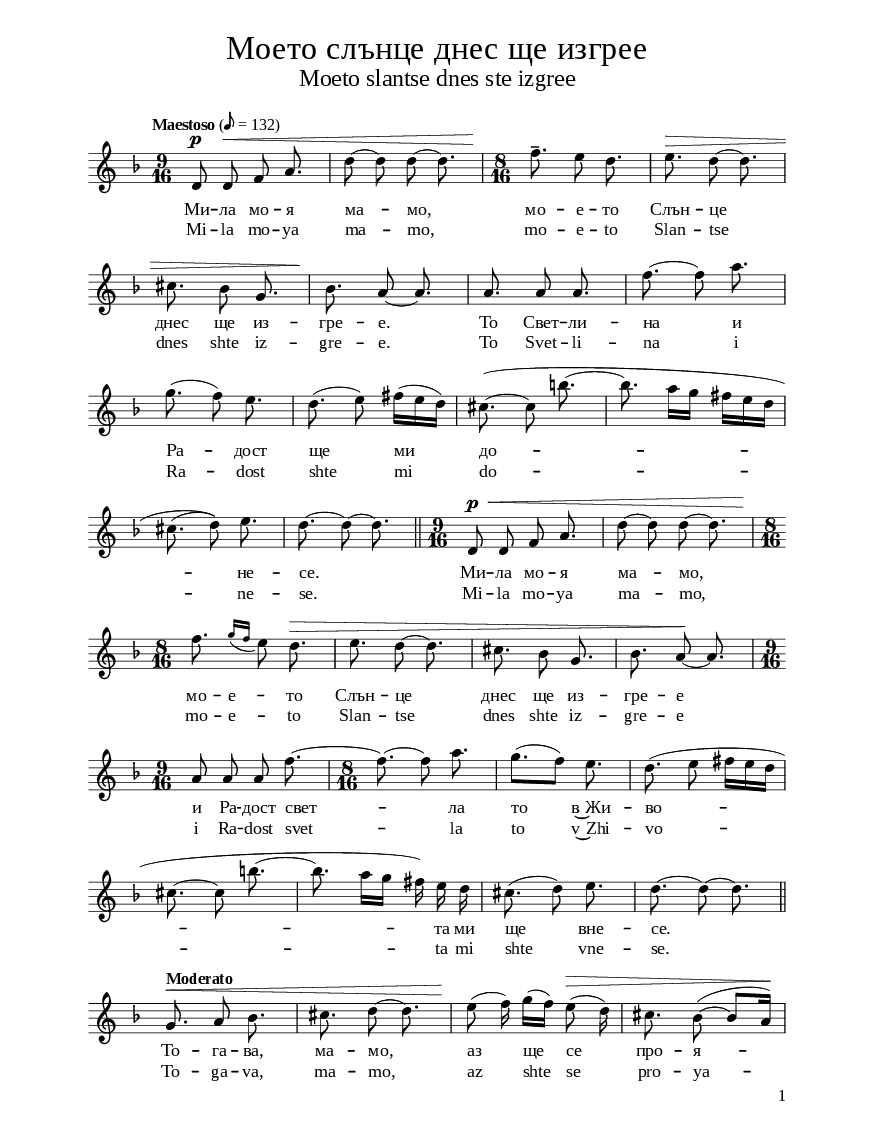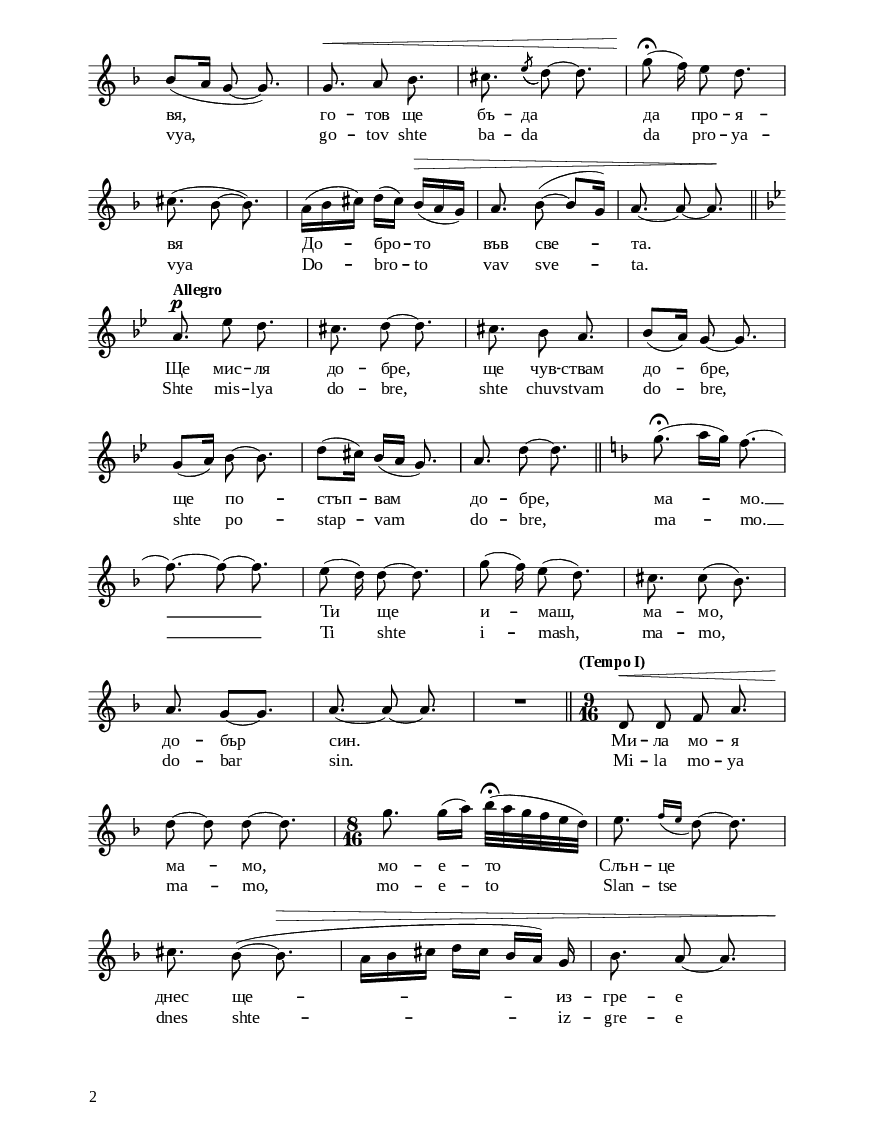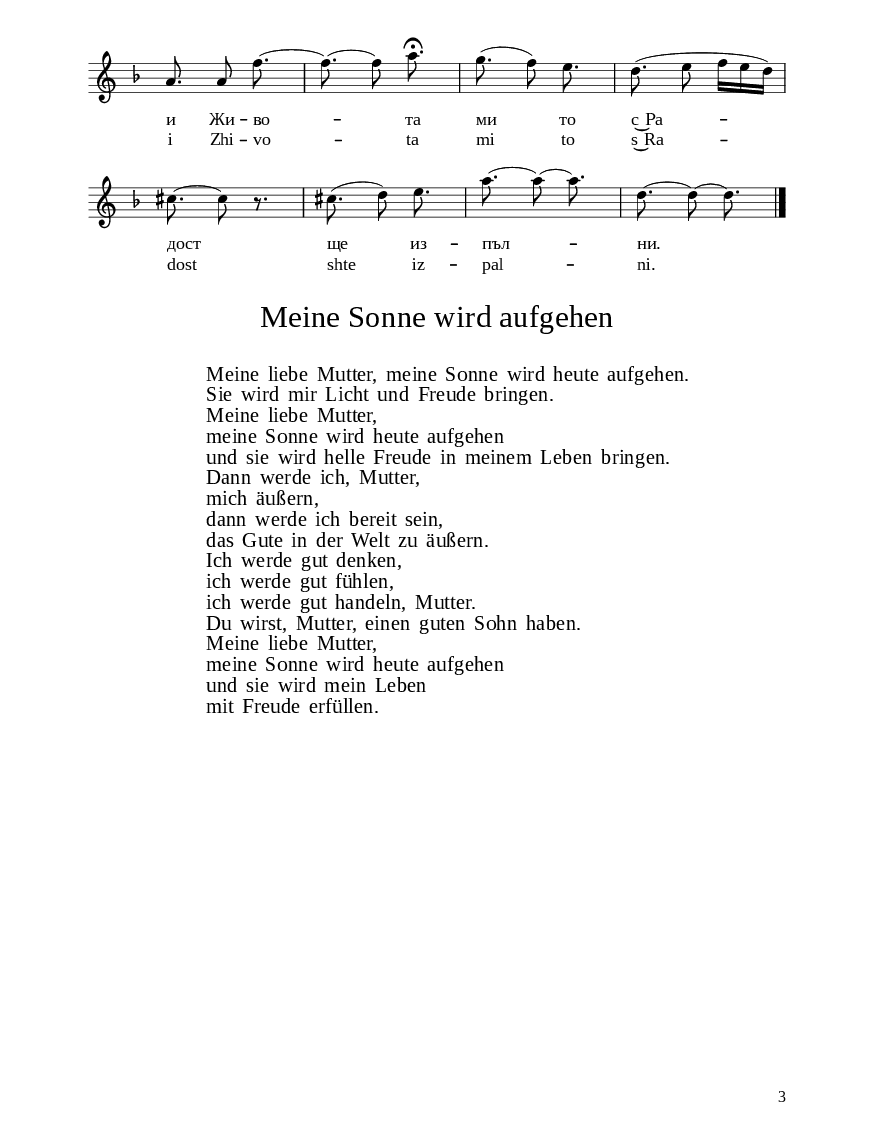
\version "2.24.0"

% include paper part and global functions
\include "include/globals.ily"

\bookpart {
  \label #'ref212
  \tocItem \markup "Моето слънце днес ще изгрее – Moeto slantse dnes ste izgree "
  \include "include/bookpart-paper.ily"
  \score {
    \include "include/score-layout.ily"

    \new Voice \absolute {
      \clef treble
      \key d \minor
      \time 9/16
      \tempoFunc "Maestoso" 8 "132"
      \autoBeamOff

      d'8 ^\p  d'8 ^\<  f'8  a'8. | % 2
      d''8 ~   d''8  d''8 ~  d''8.
      | % 3
      \time 8/16  | % 3
      f''8. -- ^\!  e''8  d''8. | % 4
      e''8. ^\>  d''8 ~  d''8. \break | % 5
      cis''8.  bes'8  g'8. | % 6
      bes'8. ^\!  a'8 ~   a'8. | % 7
      a'8.  a'8  a'8. | % 8
      f''8. ~   f''8  a''8. \break | % 9
      g''8. (   f''8 ) e''8. |
      d''8. (   e''8 )   fis''16 ( [
      e''16  d''16 ) ] | % 11
      cis''8. \=1( ~   cis''8  b''8. ~  | % 12
      b''8.  a''16 [  g''16 ]  fis''16
      [  e''16  d''16 ] \break | % 13
      cis''8. (   d''8 ) \=1)   e''8. | % 14
      d''8. ~   d''8 ~  d''8. \bar "||"
      \time 9/16  | % 15
      d'8 ^\p ^\<  d'8  f'8  a'8. | % 16
      d''8 ~   d''8  d''8 ~  d''8.
      \break | % 17
      \time 8/16  | % 17
      f''8. ^\! \acciaccatura {  g''16 [  f''16 ] }
      e''8 d''8. ^\> | % 18
      e''8.  d''8 ~   d''8.  | % 19
      cis''8.  bes'8  g'8. |
      bes'8.  a'8 ~  ^\!  a'8.  \break | % 21
      \time 9/16  | % 21
      a'8  a'8  a'8   f''8. ~  | % 22
      \time 8/16  | % 22
      f''8. ~   f''8   a''8. | % 23
      g''8. ( [  f''8 ) ]  e''8. | % 24
      d''8. (   e''8   fis''16 [
      e''16  d''16 ] \break | % 25
      cis''8. ~   cis''8  b''8. ~  | % 26
      b''8.  a''16   [g''16 ] fis''16 )
      e''16  d''16 | % 27
      cis''8. (   d''8 )  e''8.  | % 28
      d''8. ~   d''8 ~  d''8.  \bar "||"
      \break | % 29
      \tempo "Moderato" g'8.^\<  a'8
      bes'8. |
      cis''8.  d''8 ~   d''8.  | % 31
      e''8 (  ^\!  f''16 )   g''16 (
      [f''16] )  e''8 ( ^\>  d''16 )  | % 32
      cis''8.   bes'8 ( ~   bes'8 [  a'16
      ) ] ^\! \break | % 33
      bes'8 (    [a'16]   g'8 ~  g'8. )  | % 34
      g'8. ^\<  a'8  bes'8. | % 35
      cis''8. \acciaccatura {  e''8 ( }  d''8 )
      ~  d''8. | % 36
      g''8 ( ^\fermata  _\!  f''16 )   e''8
      d''8.  | % 37
      cis''8. (   bes'8 ~  bes'8. )  | % 38
      a'16 ( [  bes'16  cis''16 ) ]
      d''16 ( [  cis''16 ) ]  bes'16 ( [ ^\>  a'16
      g'16 ) ] | % 39
      a'8.  bes'8 ( ~  bes'8 [  g'16 ) ] |

      a'8. ~   a'8 ~  a'8.  ^\! \bar "||"
      \break | % 41
      \key bes \major | % 41
      \tempo "Allegro" a'8. ^\p  es''8
      d''8. | % 42
      cis''8.  d''8 ~   d''8.  | % 43
      cis''8.  bes'8  a'8. | % 44
      bes'8 ( [  a'16 )  ] g'8 ~  g'8.  \break
      | % 45
      g'8 ( [  a'16 )  ] bes'8 ~  bes'8.  | % 46
      d''8 ( [  cis''16 ) ]  bes'16 ( [
      a'16 ] g'8. )  | % 47
      a'8.  d''8 ~   d''8.  \bar "||"
      \key f \major | % 48
      g''8. ( ^\fermata  a''16 [  g''16 )
      ] f''8. ~ \break | % 49
      f''8. ~   f''8 ~  f''8.  |
      e''8 (   d''16 )  d''8 ~  d''8.
      | % 51
      g''8 (  f''16 )  e''8 (  d''8.
      )  | % 52
      cis''8.   cis''8 (  bes'8. )  \break | % 53
      a'8.  g'8 ~ [  g'8. ] | % 54
      a'8. ~   a'8 ~  a'8.  | % 55
      R2 \bar "||"
      \time 9/16  | % 56
      \tempo "(Tempo I)"
      d'8 ^\<  d'8  f'8  a'8. \break | % 57
      d''8 ~  ^\!  d''8  d''8 ~  d''8.
      | % 58
      \time 8/16  | % 58
      g''8.  g''16 ( [  a''16 ) ]
      bes''32 ( ^\fermata [  a''32  g''32  f''32
      e''32  d''32 ) ] | % 59
      e''8. \acciaccatura {  f''16 [  e''16 ] }
      d''8 ~  d''8. \break |
      cis''8.  bes'8 ( ~   bes'8.  ^\> | % 61
      a'16 [  bes'16  cis''16 ]  d''16
      [  cis''16 ]  bes'16 [  a'16 )  ] g'16
      | % 62
      bes'8.  a'8 ~   a'8. \pageBreak | % 63
      a'8. ^\!  a'8  f''8. ~ | % 64
      f''8. ~   f''8  a''8. ^\fermata  | % 65
      g''8. (   f''8 )   e''8. | % 66
      d''8. (   e''8   f''16 [  e''16
      d''16 ) ] \break | % 67
      cis''8. ~   cis''8  r8. | % 68
      cis''8. (   d''8 )   e''8. | % 69
      a''8. ~  a''8 ~  a''8. |

      d''8. ~  d''8 ~  d''8.  \bar "|."
    }

    \addlyrics {
      Ми -- ла мо -- я ма -- мо,
      мо -- е -- то Слън -- це  днес
      ще из -- гре -- е.  То Свет --
      ли -- на  и Ра -- дост ще
      ми   до  -- не -- се.
      Ми -- ла мо -- я ма -- мо,
      мо --  е -- то Слън -- це
      днес ще из -- гре -- е  и
      Ра -- дост свет --  ла то
      в~Жи -- во  --
      та ми ще
      вне -- се.   То -- га -- ва, ма
      -- мо,  аз  ще  се  про
      -- я --  вя,   го --
      тов ще бъ -- да да  про
      -- я -- вя  До --  бро
      -- то   във све --
      та. Ще мис -- ля до --
      бре,  ще чув -- ствам до --
      бре,  ще  по -- стъп --
      вам   до -- бре,  ма --
      мо.  __   Ти  ще
      и -- маш,  ма -- мо,  до --
      бър  син.   Ми -- ла мо --
      я ма  -- мо,  мо -- е -- то
      Слън --  це
      днес ще  --
      из -- гре -- е  и Жи
      -- во --  та ми  то с~Ра
      --    дост  ще  из
      -- пъл --  ни.
    }
    \addlyrics {
      Mi -- la mo -- ya ma -- mo,
      mo -- e -- to Slan -- tse  dnes
      shte iz -- gre -- e.  To Svet --
      li -- na  i Ra -- dost shte
      mi   do  --
      ne -- se.
      Mi -- la mo -- ya ma -- mo,
      mo --  e -- to Slan -- tse
      dnes shte iz -- gre -- e  i
      Ra -- dost svet --  la to
      v~Zhi -- vo  --
      ta mi shte
      vne -- se.   To -- ga -- va, ma
      -- mo,  az  shte  se  pro
      -- ya --  vya,  go --
      tov shte ba --   da  da pro
      -- ya -- vya Do --  bro
      -- to   vav sve --
      ta. Shte mis -- lya do --
      bre,  shte chuv -- stvam do --
      bre,  shte  po -- stap --
      vam   do -- bre,  ma --
      mo.  __   Ti  shte
      i -- mash,  ma -- mo,  do --
      bar  sin.   Mi -- la mo --
      ya ma  -- mo,  mo -- e -- to
      Slan --  tse
      dnes shte  --
      iz -- gre -- e  i Zhi
      -- vo --  ta mi  to s~Ra
      --    dost  shte  iz
      -- pal --  ni.
    }

    \header {
      title = \titleFunc "Моето слънце днес ще изгрее" "Moeto slantse dnes ste izgree"
    }

    \midi{}

  } % score



  % include foreign translation(s) of the song
  \version "2.20.0"

\markup \fill-line { \fontsize #6 "Meine Sonne wird aufgehen" }
\markup \null
\markup \null
\markup \fontsize #+2.5 {
  \hspace #10
  \override #'(baseline-skip . 2)

  \column {
    \line { " " }

\line { " "Meine liebe Mutter, meine Sonne wird heute aufgehen. }

\line { " "Sie wird mir Licht und Freude bringen.}

\line { " "Meine liebe Mutter,}

\line { " "meine Sonne wird heute aufgehen}

\line { " "und sie wird helle Freude in meinem Leben bringen.}

\line { " "Dann werde ich, Mutter,}

\line { " "mich äußern,}

\line { " "dann werde ich bereit sein,}

\line { " "das Gute in der Welt zu äußern. }

\line { " "Ich werde gut denken,}

\line { " "ich werde gut fühlen,}

\line { " "ich werde gut handeln, Mutter.}

\line { " "Du wirst, Mutter, einen guten Sohn haben.}

\line { " "Meine liebe Mutter,}

\line { " "meine Sonne wird heute aufgehen }

\line { " "und sie wird mein Leben }

\line { " "mit Freude erfüllen. }

  }
}


} % bookpart

% Più mosso
%
